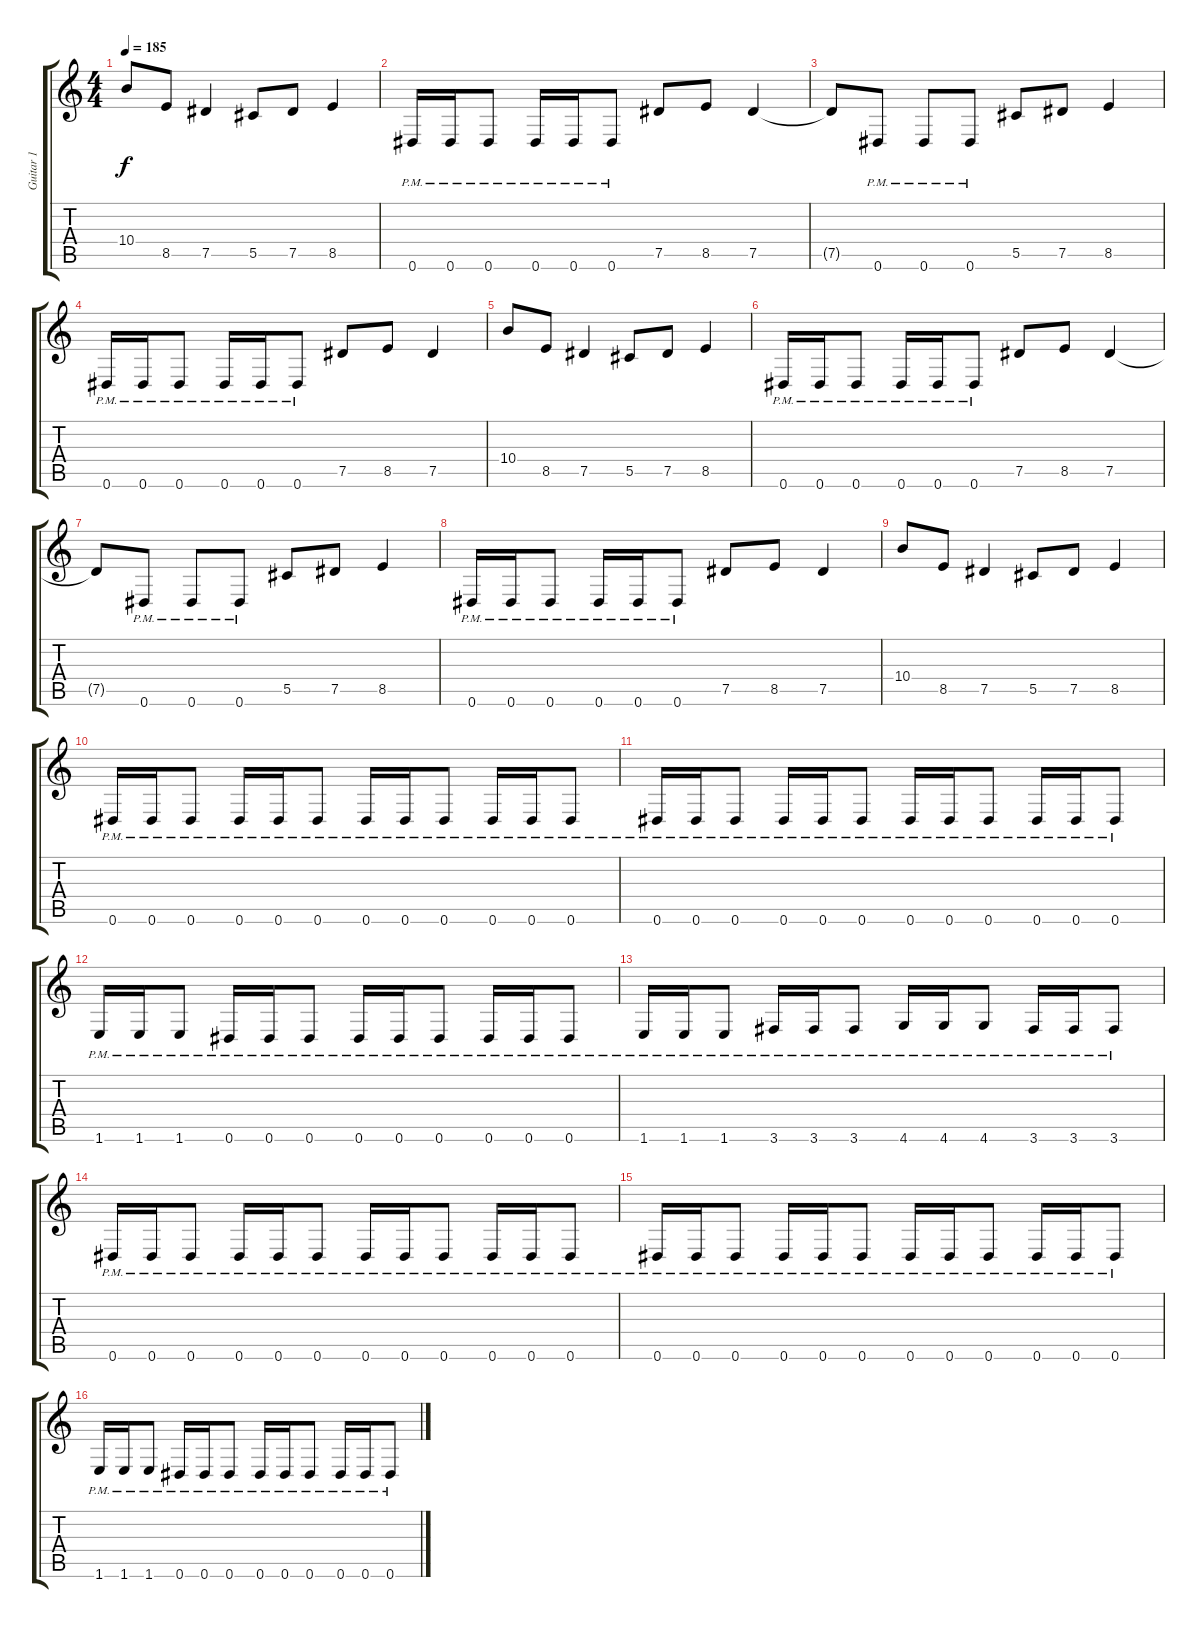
\track ("Guitar 1" "Guitar 1") {instrument distortionguitar}
\staff {score tabs}
\tuning (Eb4 Bb3 Gb3 Db3 Ab2 Eb2) {hide}
\ts (4 4)
\tempo 185
\clef g2
\ks c
10.4.8{dy f} 8.5.8 7.5.4 5.5.8 7.5.8 8.5.4 |
0.6{pm}.16 0.6{pm}.16 0.6{pm}.8 0.6{pm}.16 0.6{pm}.16 0.6{pm}.8 7.5.8 8.5.8 7.5.4 |
7.5{t}.8 0.6{pm}.8 0.6{pm}.8 0.6{pm}.8 5.5.8 7.5.8 8.5.4 |
0.6{pm}.16 0.6{pm}.16 0.6{pm}.8 0.6{pm}.16 0.6{pm}.16 0.6{pm}.8 7.5.8 8.5.8 7.5.4 |
10.4.8 8.5.8 7.5.4 5.5.8 7.5.8 8.5.4 |
0.6{pm}.16 0.6{pm}.16 0.6{pm}.8 0.6{pm}.16 0.6{pm}.16 0.6{pm}.8 7.5.8 8.5.8 7.5.4 |
7.5{t}.8 0.6{pm}.8 0.6{pm}.8 0.6{pm}.8 5.5.8 7.5.8 8.5.4 |
0.6{pm}.16 0.6{pm}.16 0.6{pm}.8 0.6{pm}.16 0.6{pm}.16 0.6{pm}.8 7.5.8 8.5.8 7.5.4 |
10.4.8 8.5.8 7.5.4 5.5.8 7.5.8 8.5.4 |
0.6{pm}.16 0.6{pm}.16 0.6{pm}.8 0.6{pm}.16 0.6{pm}.16 0.6{pm}.8 0.6{pm}.16 0.6{pm}.16 0.6{pm}.8 0.6{pm}.16 0.6{pm}.16 0.6{pm}.8 |
0.6{pm}.16 0.6{pm}.16 0.6{pm}.8 0.6{pm}.16 0.6{pm}.16 0.6{pm}.8 0.6{pm}.16 0.6{pm}.16 0.6{pm}.8 0.6{pm}.16 0.6{pm}.16 0.6{pm}.8 |
1.6{pm}.16 1.6{pm}.16 1.6{pm}.8 0.6{pm}.16 0.6{pm}.16 0.6{pm}.8 0.6{pm}.16 0.6{pm}.16 0.6{pm}.8 0.6{pm}.16 0.6{pm}.16 0.6{pm}.8 |
1.6{pm}.16 1.6{pm}.16 1.6{pm}.8 3.6{pm}.16 3.6{pm}.16 3.6{pm}.8 4.6{pm}.16 4.6{pm}.16 4.6{pm}.8 3.6{pm}.16 3.6{pm}.16 3.6{pm}.8 |
0.6{pm}.16 0.6{pm}.16 0.6{pm}.8 0.6{pm}.16 0.6{pm}.16 0.6{pm}.8 0.6{pm}.16 0.6{pm}.16 0.6{pm}.8 0.6{pm}.16 0.6{pm}.16 0.6{pm}.8 |
0.6{pm}.16 0.6{pm}.16 0.6{pm}.8 0.6{pm}.16 0.6{pm}.16 0.6{pm}.8 0.6{pm}.16 0.6{pm}.16 0.6{pm}.8 0.6{pm}.16 0.6{pm}.16 0.6{pm}.8 |
1.6{pm}.16 1.6{pm}.16 1.6{pm}.8 0.6{pm}.16 0.6{pm}.16 0.6{pm}.8 0.6{pm}.16 0.6{pm}.16 0.6{pm}.8 0.6{pm}.16 0.6{pm}.16 0.6{pm}.8
